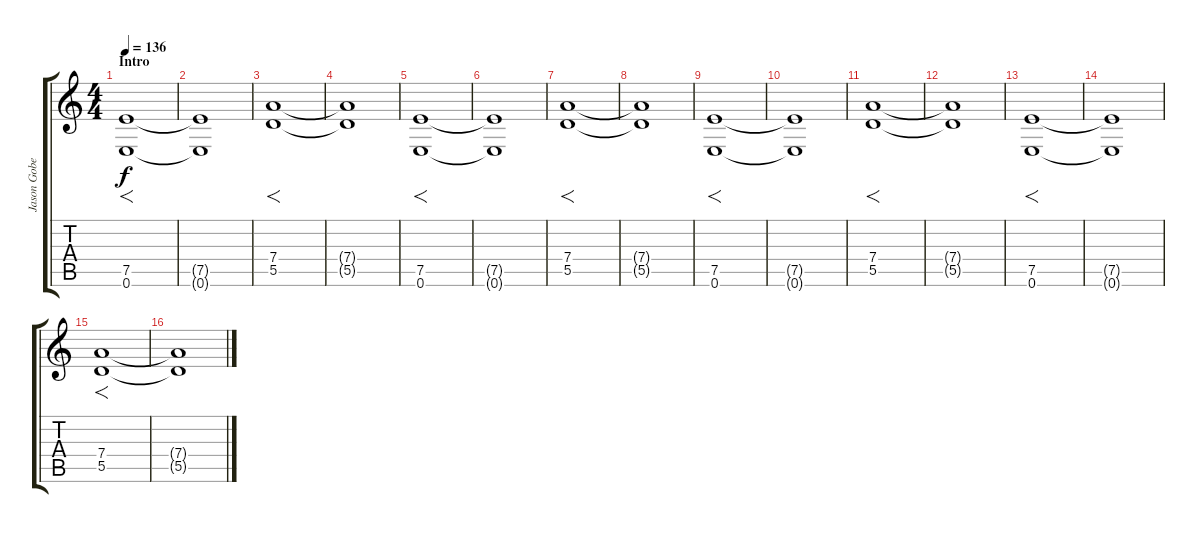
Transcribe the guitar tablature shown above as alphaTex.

\track ("Jason Gobel" "Jason Gobe") {instrument electricguitarclean}
\staff {score tabs}
\tuning (E4 B3 G3 D3 A2 E2) {hide}
\ts (4 4)
\section ("" "Intro")
\tempo 136
\clef g2
\ks c
(7.5 0.6).1{f dy f instrument distortionguitar} |
(7.5{t} 0.6{t}).1{volume 0} |
(7.4 5.5).1{f volume 13} |
(7.4{t} 5.5{t}).1{volume 0} |
(7.5 0.6).1{f volume 13} |
(7.5{t} 0.6{t}).1{volume 0} |
(7.4 5.5).1{f volume 13} |
(7.4{t} 5.5{t}).1{volume 0} |
(7.5 0.6).1{f volume 13} |
(7.5{t} 0.6{t}).1{volume 0} |
(7.4 5.5).1{f volume 13} |
(7.4{t} 5.5{t}).1{volume 0} |
(7.5 0.6).1{f volume 13} |
(7.5{t} 0.6{t}).1{volume 0} |
(7.4 5.5).1{f volume 13} |
(7.4{t} 5.5{t}).1{volume 0}
